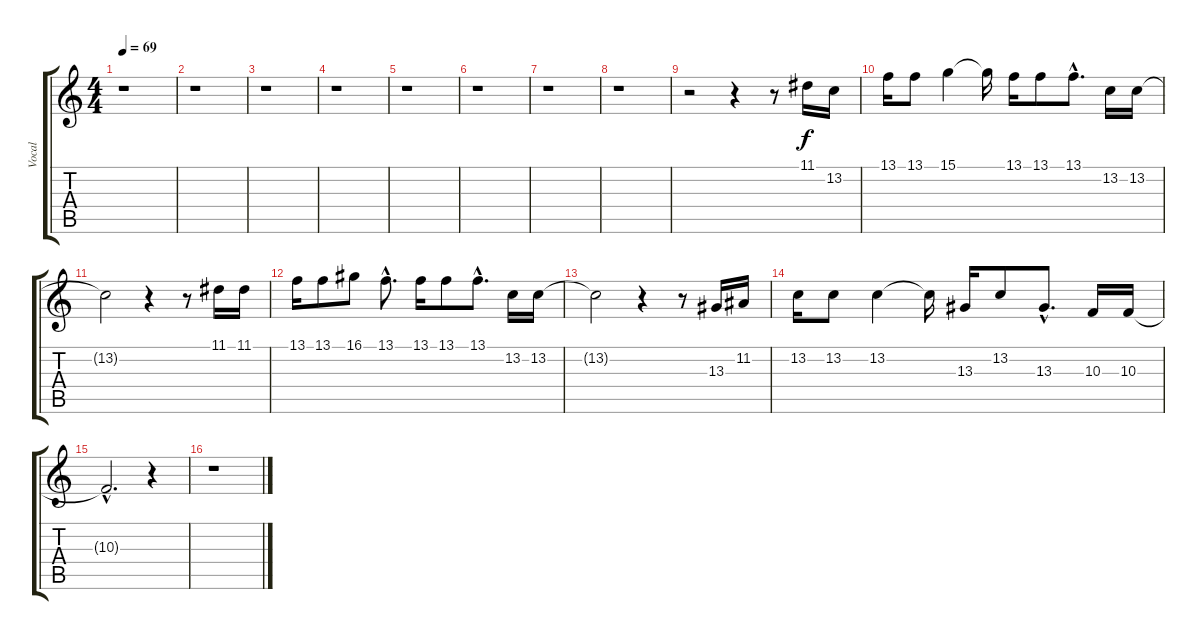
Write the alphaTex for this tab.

\track ("Vocal" "Vocal") {instrument tenorsax}
\staff {score tabs}
\tuning (E4 B3 G3 D3 A2 E2) {hide}
\ts (4 4)
\tempo 69
\clef g2
\ks c
r.1{dy f} |
r.1 |
r.1 |
r.1 |
r.1 |
r.1 |
r.1 |
r.1 |
r.2 r.4 r.8 11.1.16 13.2.16 |
13.1.16 13.1.8 15.1.4 15.1{t}.16 13.1.16 13.1.8 13.1{hac}.8{d} 13.2.16 13.2.16 |
13.2{t}.2 r.4 r.8 11.1.16 11.1.16 |
13.1.16 13.1.8 16.1.8 13.1{hac}.8{d} 13.1.16 13.1.8 13.1{hac}.8{d} 13.2.16 13.2.16 |
13.2{t}.2 r.4 r.8 13.3.16 11.2.16 |
13.2.16 13.2.8 13.2.4 13.2{t}.16 13.3.16 13.2.8 13.3{hac}.8{d} 10.3.16 10.3.16 |
10.3{hac t}.2{d} r.4 |
r.1
